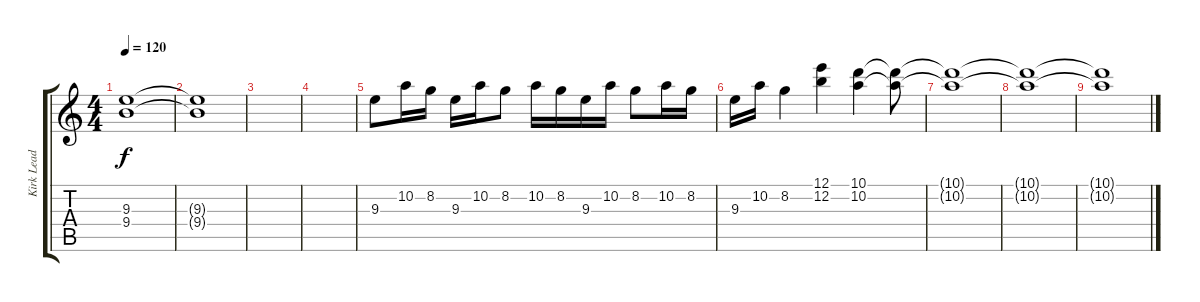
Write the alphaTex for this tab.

\track ("Kirk Lead 2" "Kirk Lead ") {instrument distortionguitar}
\staff {score tabs}
\tuning (E4 B3 G3 D3 A2 E2) {hide}
\ts (4 4)
\tempo 120
\clef g2
\ks c
(9.3{t} 9.4{t}).1{dy f volume 4} |
(9.3{t} 9.4{t}).1 |
|
|
9.3.8{volume 3} 10.2.16 8.2.16 9.3.16 10.2.16 8.2.8 10.2.16 8.2.16 9.3.16 10.2.16 8.2.8 10.2.16 8.2.16 |
9.3.16 10.2.16 8.2.4 (12.1 12.2).4 (10.1 10.2).4 (10.1{t} 10.2{t}).8 |
(10.1{t} 10.2{t}).1 |
(10.1{t} 10.2{t}).1{volume 1} |
(10.1{t} 10.2{t}).1
